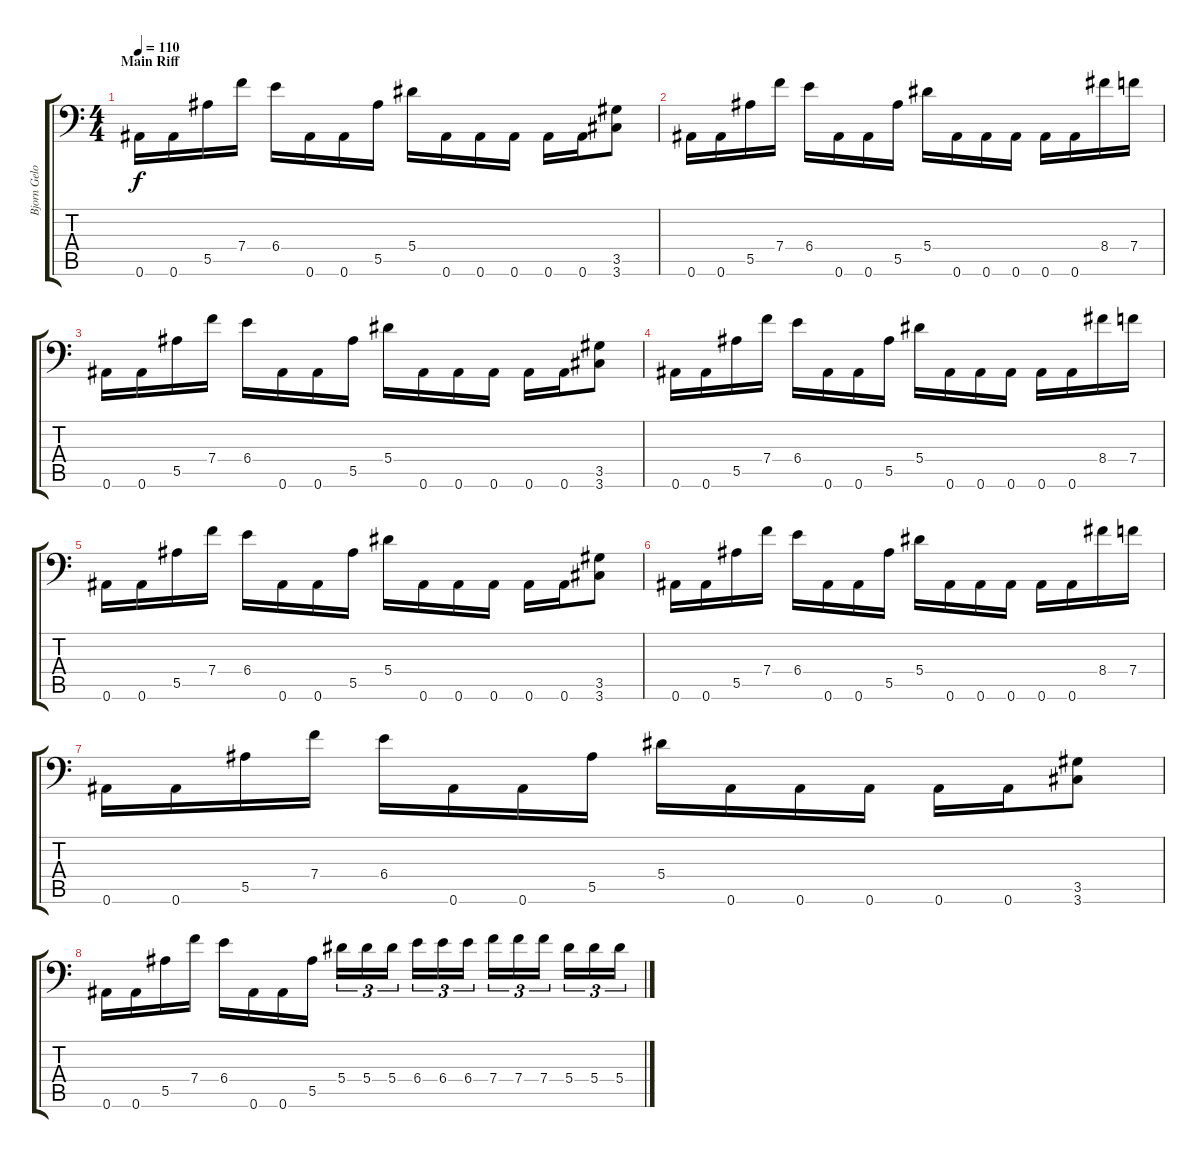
\track ("Bjorn Gelotte" "Bjorn Gelo") {instrument distortionguitar}
\staff {score tabs}
\tuning (C4 G3 Eb3 Bb2 F2 Bb1) {hide}
\ts (4 4)
\section ("" "Main Riff")
\tempo 110
\clef f4
\ks c
0.6.16{dy f} 0.6.16 5.5.16 7.4.16 6.4.16 0.6.16 0.6.16 5.5.16 5.4.16 0.6.16 0.6.16 0.6.16 0.6.16 0.6.16 (3.5 3.6).8 |
0.6.16 0.6.16 5.5.16 7.4.16 6.4.16 0.6.16 0.6.16 5.5.16 5.4.16 0.6.16 0.6.16 0.6.16 0.6.16 0.6.16 8.4.16 7.4.16 |
0.6.16 0.6.16 5.5.16 7.4.16 6.4.16 0.6.16 0.6.16 5.5.16 5.4.16 0.6.16 0.6.16 0.6.16 0.6.16 0.6.16 (3.5 3.6).8 |
0.6.16 0.6.16 5.5.16 7.4.16 6.4.16 0.6.16 0.6.16 5.5.16 5.4.16 0.6.16 0.6.16 0.6.16 0.6.16 0.6.16 8.4.16 7.4.16 |
0.6.16 0.6.16 5.5.16 7.4.16 6.4.16 0.6.16 0.6.16 5.5.16 5.4.16 0.6.16 0.6.16 0.6.16 0.6.16 0.6.16 (3.5 3.6).8 |
0.6.16 0.6.16 5.5.16 7.4.16 6.4.16 0.6.16 0.6.16 5.5.16 5.4.16 0.6.16 0.6.16 0.6.16 0.6.16 0.6.16 8.4.16 7.4.16 |
0.6.16 0.6.16 5.5.16 7.4.16 6.4.16 0.6.16 0.6.16 5.5.16 5.4.16 0.6.16 0.6.16 0.6.16 0.6.16 0.6.16 (3.5 3.6).8 |
0.6.16 0.6.16 5.5.16 7.4.16 6.4.16 0.6.16 0.6.16 5.5.16 5.4.16{tu (3 2)} 5.4.16{tu (3 2)} 5.4.16{tu (3 2) beam splitsecondary} 6.4.16{tu (3 2)} 6.4.16{tu (3 2)} 6.4.16{tu (3 2)} 7.4.16{tu (3 2)} 7.4.16{tu (3 2)} 7.4.16{tu (3 2) beam splitsecondary} 5.4.16{tu (3 2)} 5.4.16{tu (3 2)} 5.4.16{tu (3 2)}
